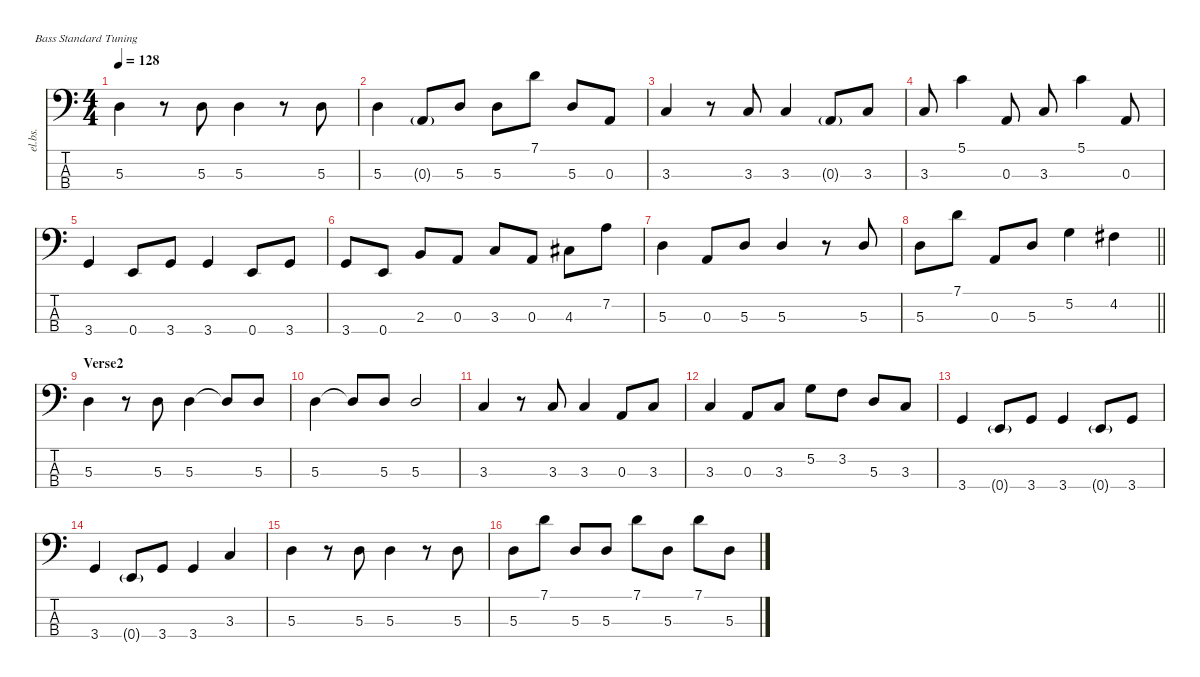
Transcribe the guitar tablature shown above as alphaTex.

\defaultSystemsLayout 4
\hideDynamics
\bracketExtendMode nobrackets
\otherSystemsTrackNameOrientation horizontal
\track ("Bass(Duff)" "el.bs.") {instrument electricbassfinger}
\staff {score tabs}
\tuning (G2 D2 A1 E1)
\ts (4 4)
\tempo 128
\clef f4
\ks c
5.3.4{dy f beam Down} r.8{beam Down} 5.3.8{beam Down} 5.3.4{beam Down} r.8{beam Down} 5.3.8{beam Down} |
5.3.4{beam Down} 0.3{g}.8{dy mf beam Up} 5.3.8{dy f beam Up} 5.3.8{beam Down} 7.1.8{beam Down} 5.3.8{beam Up} 0.3.8{beam Up} |
3.3.4{beam Up} r.8{beam Up} 3.3.8{beam Up} 3.3.4{beam Up} 0.3{g}.8{dy mf beam Up} 3.3.8{dy f beam Up} |
3.3.8{beam Up} 5.1.4{beam Down} 0.3.8{beam Up} 3.3.8{beam Up} 5.1.4{beam Down} 0.3.8{beam Up} |
3.4.4{beam Up} 0.4.8{beam Up} 3.4.8{beam Up} 3.4.4{beam Up} 0.4.8{beam Up} 3.4.8{beam Up} |
3.4.8{beam Up} 0.4.8{beam Up} 2.3.8{beam Up} 0.3.8{beam Up} 3.3.8{beam Up} 0.3.8{beam Up} 4.3{acc #}.8{beam Down} 7.2.8{beam Down} |
5.3.4{beam Down} 0.3.8{beam Up} 5.3.8{beam Up} 5.3.4{beam Up} r.8{beam Up} 5.3.8{beam Up} |
\barLineRight lightlight
5.3.8{beam Down} 7.1.8{beam Down} 0.3.8{beam Up} 5.3.8{beam Up} 5.2.4{beam Down} 4.2{acc #}.4{beam Down} |
\section ("" "Verse2")
5.3.4{beam Down} r.8{beam Down} 5.3.8{beam Down} 5.3.4{beam Down} 5.3{t}.8{beam Up} 5.3.8{beam Up} |
5.3.4{beam Down} 5.3{t}.8{beam Up} 5.3.8{beam Up} 5.3.2{beam Up} |
3.3.4{beam Up} r.8{beam Up} 3.3.8{beam Up} 3.3.4{beam Up} 0.3.8{beam Up} 3.3.8{beam Up} |
3.3.4{beam Up} 0.3.8{beam Up} 3.3.8{beam Up} 5.2.8{beam Down} 3.2.8{beam Down} 5.3.8{beam Up} 3.3.8{beam Up} |
3.4.4{beam Up} 0.4{g}.8{dy mf beam Up} 3.4.8{dy f beam Up} 3.4.4{beam Up} 0.4{g}.8{dy mf beam Up} 3.4.8{dy f beam Up} |
3.4.4{beam Up} 0.4{g}.8{dy mf beam Up} 3.4.8{dy f beam Up} 3.4.4{beam Up} 3.3.4{beam Up} |
5.3.4{beam Down} r.8{beam Down} 5.3.8{beam Down} 5.3.4{beam Down} r.8{beam Down} 5.3.8{beam Down} |
5.3.8{beam Down} 7.1.8{beam Down} 5.3.8{beam Up} 5.3.8{beam Up} 7.1.8{beam Down} 5.3.8{beam Down} 7.1.8{beam Down} 5.3.8{beam Down}
